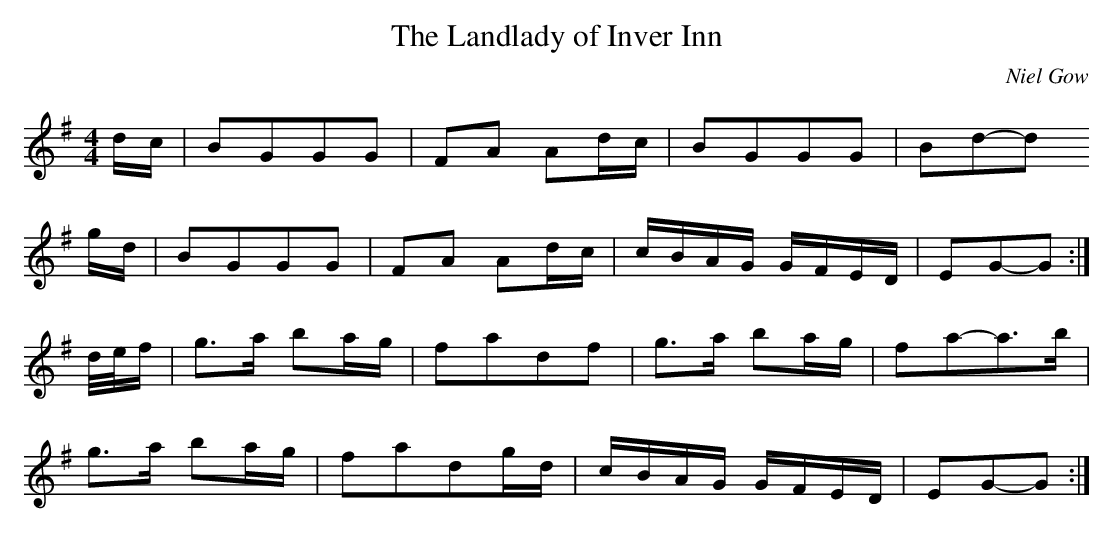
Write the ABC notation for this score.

X:1
T:Landlady of Inver Inn, The
C:Niel Gow
M:4/4
L:1/16
K:G
dc | B2G2G2G2 | F2A2 A2dc | B2G2G2G2  | B2d2-d2
gd | B2G2G2G2 | F2A2 A2dc | cBAG GFED | E2G2-G2 :|
d/e/f | g3a b2ag | f2a2d2f2 | g3a b2ag | f2a2-a3b |
       g3a b2ag | f2a2d2gd | cBAG GFED | E2G2-G2 :|
